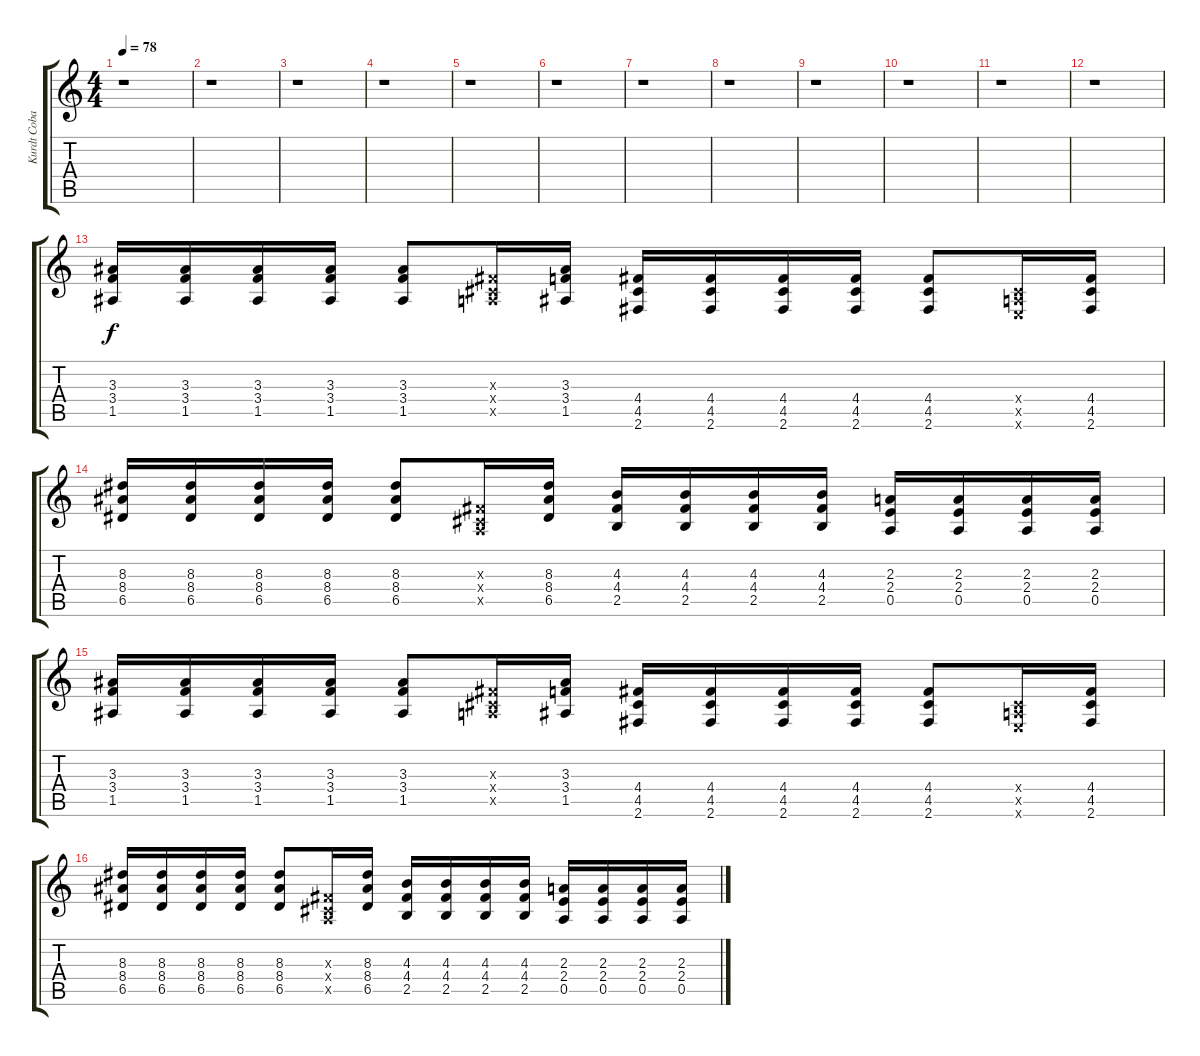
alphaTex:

\track ("Kurdt Cobain gitare clean" "Kurdt Coba") {instrument electricguitarclean}
\staff {score tabs}
\tuning (E4 B3 G3 D3 A2 E2) {hide}
\ts (4 4)
\tempo 78
\clef g2
\ks c
r.1{dy f instrument electricguitarclean} |
r.1 |
r.1 |
r.1 |
r.1 |
r.1 |
r.1 |
r.1 |
r.1 |
r.1 |
r.1 |
r.1 |
(3.3 3.4 1.5).16 (3.3 3.4 1.5).16 (3.3 3.4 1.5).16 (3.3 3.4 1.5).16 (3.3 3.4 1.5).8 (-1.3{x} -1.4{x} 0.5{x}).16 (3.3 3.4 1.5).16 (4.4 4.5 2.6).16 (4.4 4.5 2.6).16 (4.4 4.5 2.6).16 (4.4 4.5 2.6).16 (4.4 4.5 2.6).8 (-1.4{x} 0.5{x} 0.6{x}).16 (4.4 4.5 2.6).16 |
(8.3 8.4 6.5).16 (8.3 8.4 6.5).16 (8.3 8.4 6.5).16 (8.3 8.4 6.5).16 (8.3 8.4 6.5).8 (-1.3{x} -1.4{x} 0.5{x}).16 (8.3 8.4 6.5).16 (4.3 4.4 2.5).16 (4.3 4.4 2.5).16 (4.3 4.4 2.5).16 (4.3 4.4 2.5).16 (2.3 2.4 0.5).16 (2.3 2.4 0.5).16 (2.3 2.4 0.5).16 (2.3 2.4 0.5).16 |
(3.3 3.4 1.5).16 (3.3 3.4 1.5).16 (3.3 3.4 1.5).16 (3.3 3.4 1.5).16 (3.3 3.4 1.5).8 (-1.3{x} -1.4{x} 0.5{x}).16 (3.3 3.4 1.5).16 (4.4 4.5 2.6).16 (4.4 4.5 2.6).16 (4.4 4.5 2.6).16 (4.4 4.5 2.6).16 (4.4 4.5 2.6).8 (-1.4{x} 0.5{x} 0.6{x}).16 (4.4 4.5 2.6).16 |
(8.3 8.4 6.5).16 (8.3 8.4 6.5).16 (8.3 8.4 6.5).16 (8.3 8.4 6.5).16 (8.3 8.4 6.5).8 (-1.3{x} -1.4{x} 0.5{x}).16 (8.3 8.4 6.5).16 (4.3 4.4 2.5).16 (4.3 4.4 2.5).16 (4.3 4.4 2.5).16 (4.3 4.4 2.5).16 (2.3 2.4 0.5).16 (2.3 2.4 0.5).16 (2.3 2.4 0.5).16 (2.3 2.4 0.5).16
